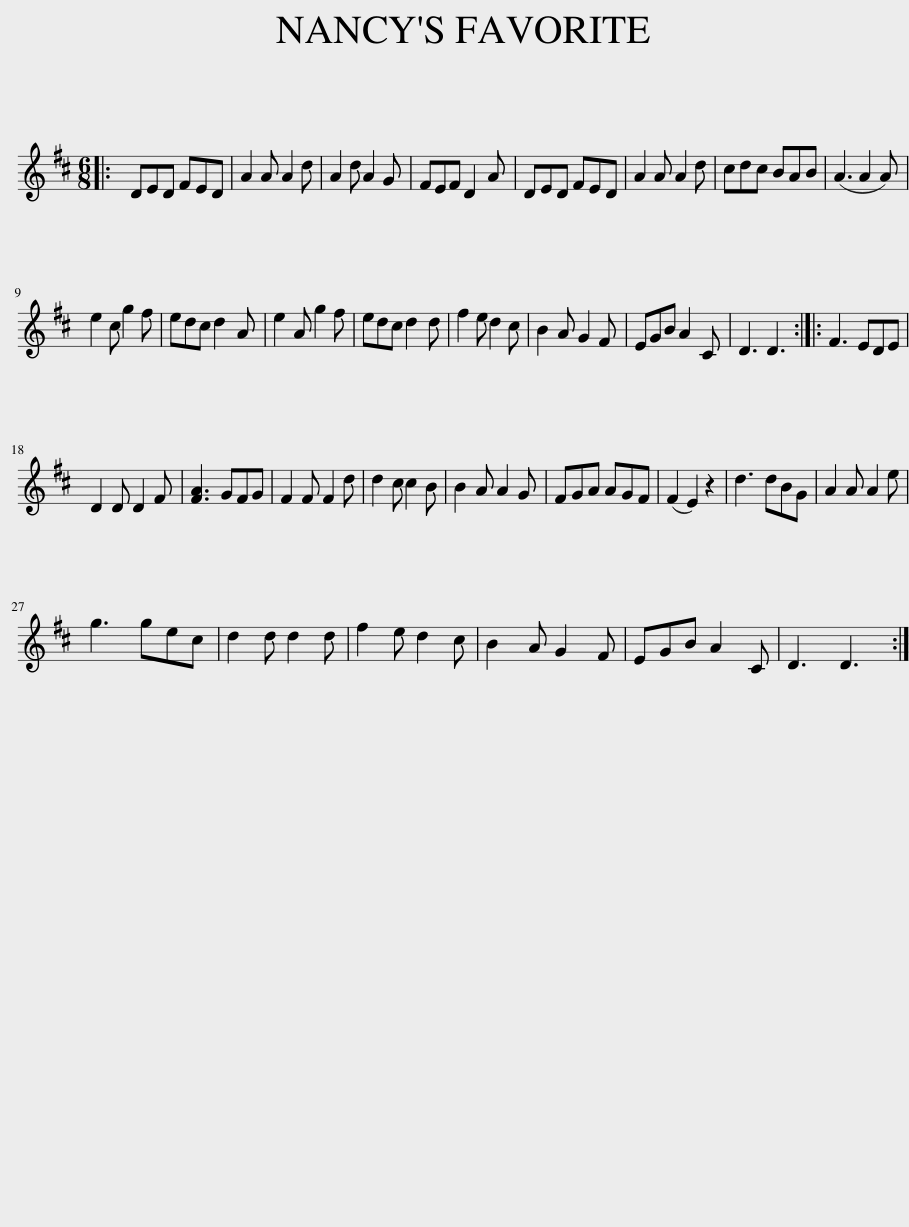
X:1
L:1/8
M:6/8
I:linebreak $
K:D
V:1 treble
V:1
|: DED FED | A2 A A2 d | A2 d A2 G | FEF D2 A | DED FED | %5
 A2 A A2 d | cdc BAB | (A3 A2 A) |$ e2 c g2 f | edc d2 A | %10
 e2 A g2 f | edc d2 d | f2 e d2 c | B2 A G2 F | EGB A2 C | %15
 D3 D3 :: F3 EDE |$ D2 D D2 F | [FA]3 GFG | F2 F F2 d | %20
 d2 c c2 B | B2 A A2 G | FGA AGF | (F2 E2) z2 | d3 dBG | %25
 A2 A A2 e |$ g3 gec | d2 d d2 d | f2 e d2 c | B2 A G2 F | %30
 EGB A2 C | D3 D3 :| %32
